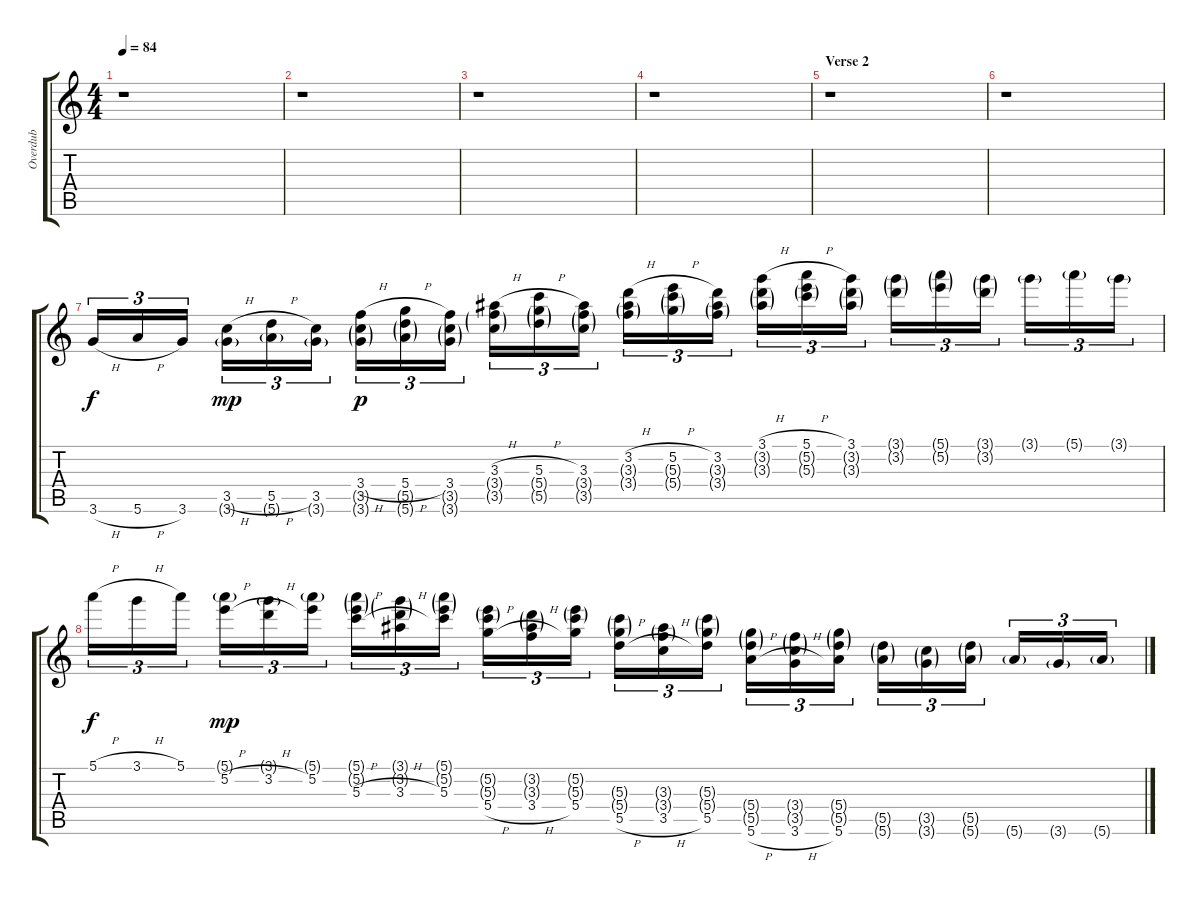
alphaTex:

\track ("Overdub" "Overdub") {instrument whistle}
\staff {score tabs}
\tuning (E6 B5 G5 D5 A4 E4) {hide}
\ts (4 4)
\tempo 84
\clef g2
\ks c
r.1{dy f} |
r.1 |
r.1 |
r.1 |
\section ("" "Verse 2")
r.1 |
r.1 |
3.6{h}.16{tu (3 2)} 5.6{h}.16{tu (3 2)} 3.6.16{tu (3 2)} (3.5{h} 3.6{g}).16{tu (3 2) dy mp} (5.5{h} 5.6{g}).16{tu (3 2)} (3.5 3.6{g}).16{tu (3 2)} (3.4{h} 3.5{g} 3.6{g}).16{tu (3 2) dy p} (5.4{h} 5.5{g} 5.6{g}).16{tu (3 2)} (3.4 3.5{g} 3.6{g}).16{tu (3 2)} (3.3{h} 3.4{g} 3.5{g}).16{tu (3 2)} (5.3{h} 5.4{g} 5.5{g}).16{tu (3 2)} (3.3 3.4{g} 3.5{g}).16{tu (3 2)} (3.2{h} 3.3{g} 3.4{g}).16{tu (3 2)} (5.2{h} 5.3{g} 5.4{g}).16{tu (3 2)} (3.2 3.3{g} 3.4{g}).16{tu (3 2)} (3.1{h} 3.2{g} 3.3{g}).16{tu (3 2)} (5.1{h} 5.2{g} 5.3{g}).16{tu (3 2)} (3.1 3.2{g} 3.3{g}).16{tu (3 2)} (3.1{g} 3.2{g}).16{tu (3 2)} (5.1{g} 5.2{g}).16{tu (3 2)} (3.1{g} 3.2{g}).16{tu (3 2)} 3.1{g}.16{tu (3 2)} 5.1{g}.16{tu (3 2)} 3.1{g}.16{tu (3 2)} |
5.1{h}.16{tu (3 2) dy f} 3.1{h}.16{tu (3 2)} 5.1.16{tu (3 2)} (5.1{g} 5.2{h}).16{tu (3 2) dy mp} (3.1{g} 3.2{h}).16{tu (3 2)} (5.1{g} 5.2).16{tu (3 2)} (5.1{g} 5.2{g} 5.3{h}).16{tu (3 2)} (3.1{g} 3.2{g} 3.3{h}).16{tu (3 2)} (5.1{g} 5.2{g} 5.3).16{tu (3 2)} (5.2{g} 5.3{g} 5.4{h}).16{tu (3 2)} (3.2{g} 3.3{g} 3.4{h}).16{tu (3 2)} (5.2{g} 5.3{g} 5.4).16{tu (3 2)} (5.3{g} 5.4{g} 5.5{h}).16{tu (3 2)} (3.3{g} 3.4{g} 3.5{h}).16{tu (3 2)} (5.3{g} 5.4{g} 5.5).16{tu (3 2)} (5.4{g} 5.5{g} 5.6{h}).16{tu (3 2)} (3.4{g} 3.5{g} 3.6{h}).16{tu (3 2)} (5.4{g} 5.5{g} 5.6).16{tu (3 2)} (5.5{g} 5.6{g}).16{tu (3 2)} (3.5{g} 3.6{g}).16{tu (3 2)} (5.5{g} 5.6{g}).16{tu (3 2)} 5.6{g}.16{tu (3 2)} 3.6{g}.16{tu (3 2)} 5.6{g}.16{tu (3 2)}
